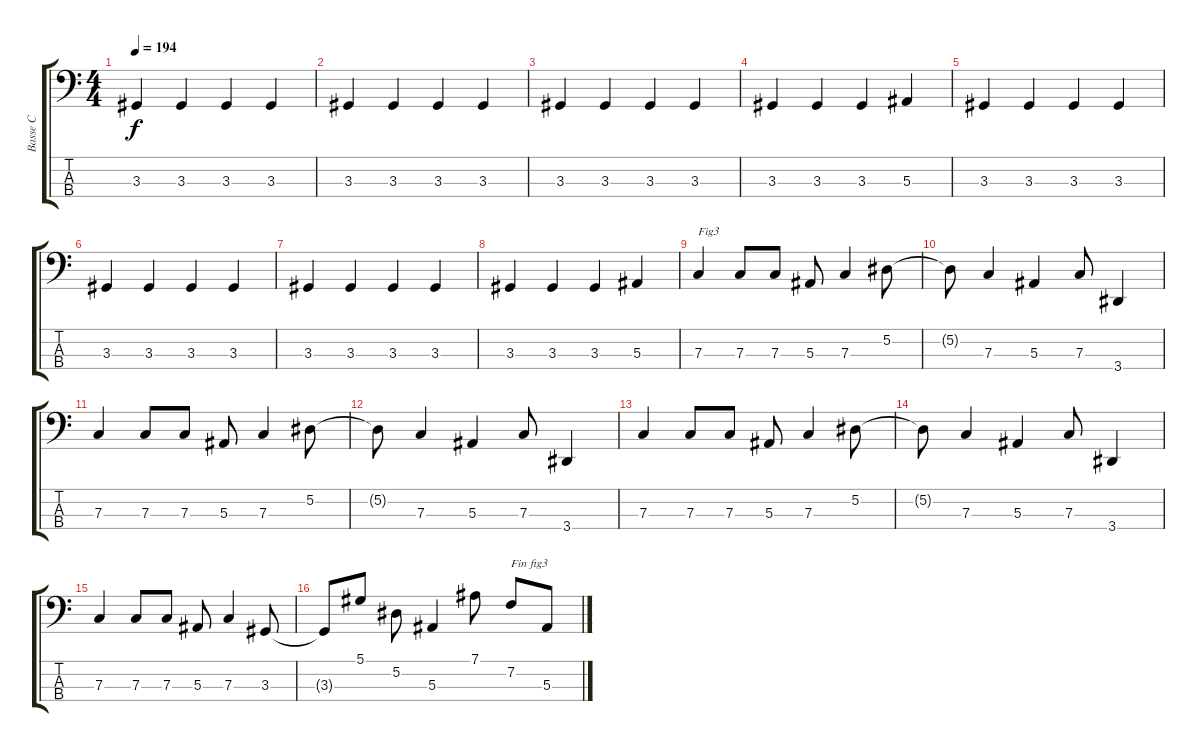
\track ("Basse C" "Basse C") {instrument electricbassfinger}
\staff {score tabs}
\tuning (Eb2 Bb1 F1 C1) {hide}
\ts (4 4)
\tempo 194
\clef f4
\ks c
3.3.4{dy f} 3.3.4 3.3.4 3.3.4 |
3.3.4 3.3.4 3.3.4 3.3.4 |
3.3.4 3.3.4 3.3.4 3.3.4 |
3.3.4 3.3.4 3.3.4 5.3.4 |
3.3.4 3.3.4 3.3.4 3.3.4 |
3.3.4 3.3.4 3.3.4 3.3.4 |
3.3.4 3.3.4 3.3.4 3.3.4 |
3.3.4 3.3.4 3.3.4 5.3.4 |
7.3.4{txt "Fig3"} 7.3.8 7.3.8 5.3.8 7.3.4 5.2.8 |
5.2{t}.8 7.3.4 5.3.4 7.3.8 3.4.4 |
7.3.4 7.3.8 7.3.8 5.3.8 7.3.4 5.2.8 |
5.2{t}.8 7.3.4 5.3.4 7.3.8 3.4.4 |
7.3.4 7.3.8 7.3.8 5.3.8 7.3.4 5.2.8 |
5.2{t}.8 7.3.4 5.3.4 7.3.8 3.4.4 |
7.3.4 7.3.8 7.3.8 5.3.8 7.3.4 3.3.8 |
3.3{t}.8 5.1.8 5.2.8 5.3.4 7.1.8 7.2.8{txt "Fin fig3"} 5.3.8
